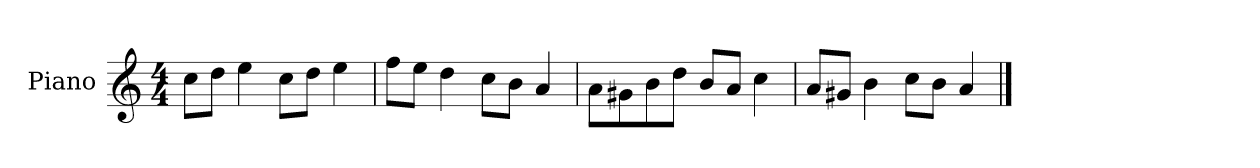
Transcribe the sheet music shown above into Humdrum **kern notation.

**kern
*part1
*staff1
*I"Piano
*I'P-no
*clefG2
*k[]
*M4/4
*MM90
=1
8cc\L
8dd\J
4ee\
8cc\L
8dd\J
4ee\
=2
8ff\L
8ee\J
4dd\
8cc\L
8b\J
4a/
=3
8a\L
8g#X\
8b\
8dd\J
8b/L
8a/J
4cc\
=4
8a/L
8g#X/J
4b\
8cc\L
8b\J
4a/
==
*-
